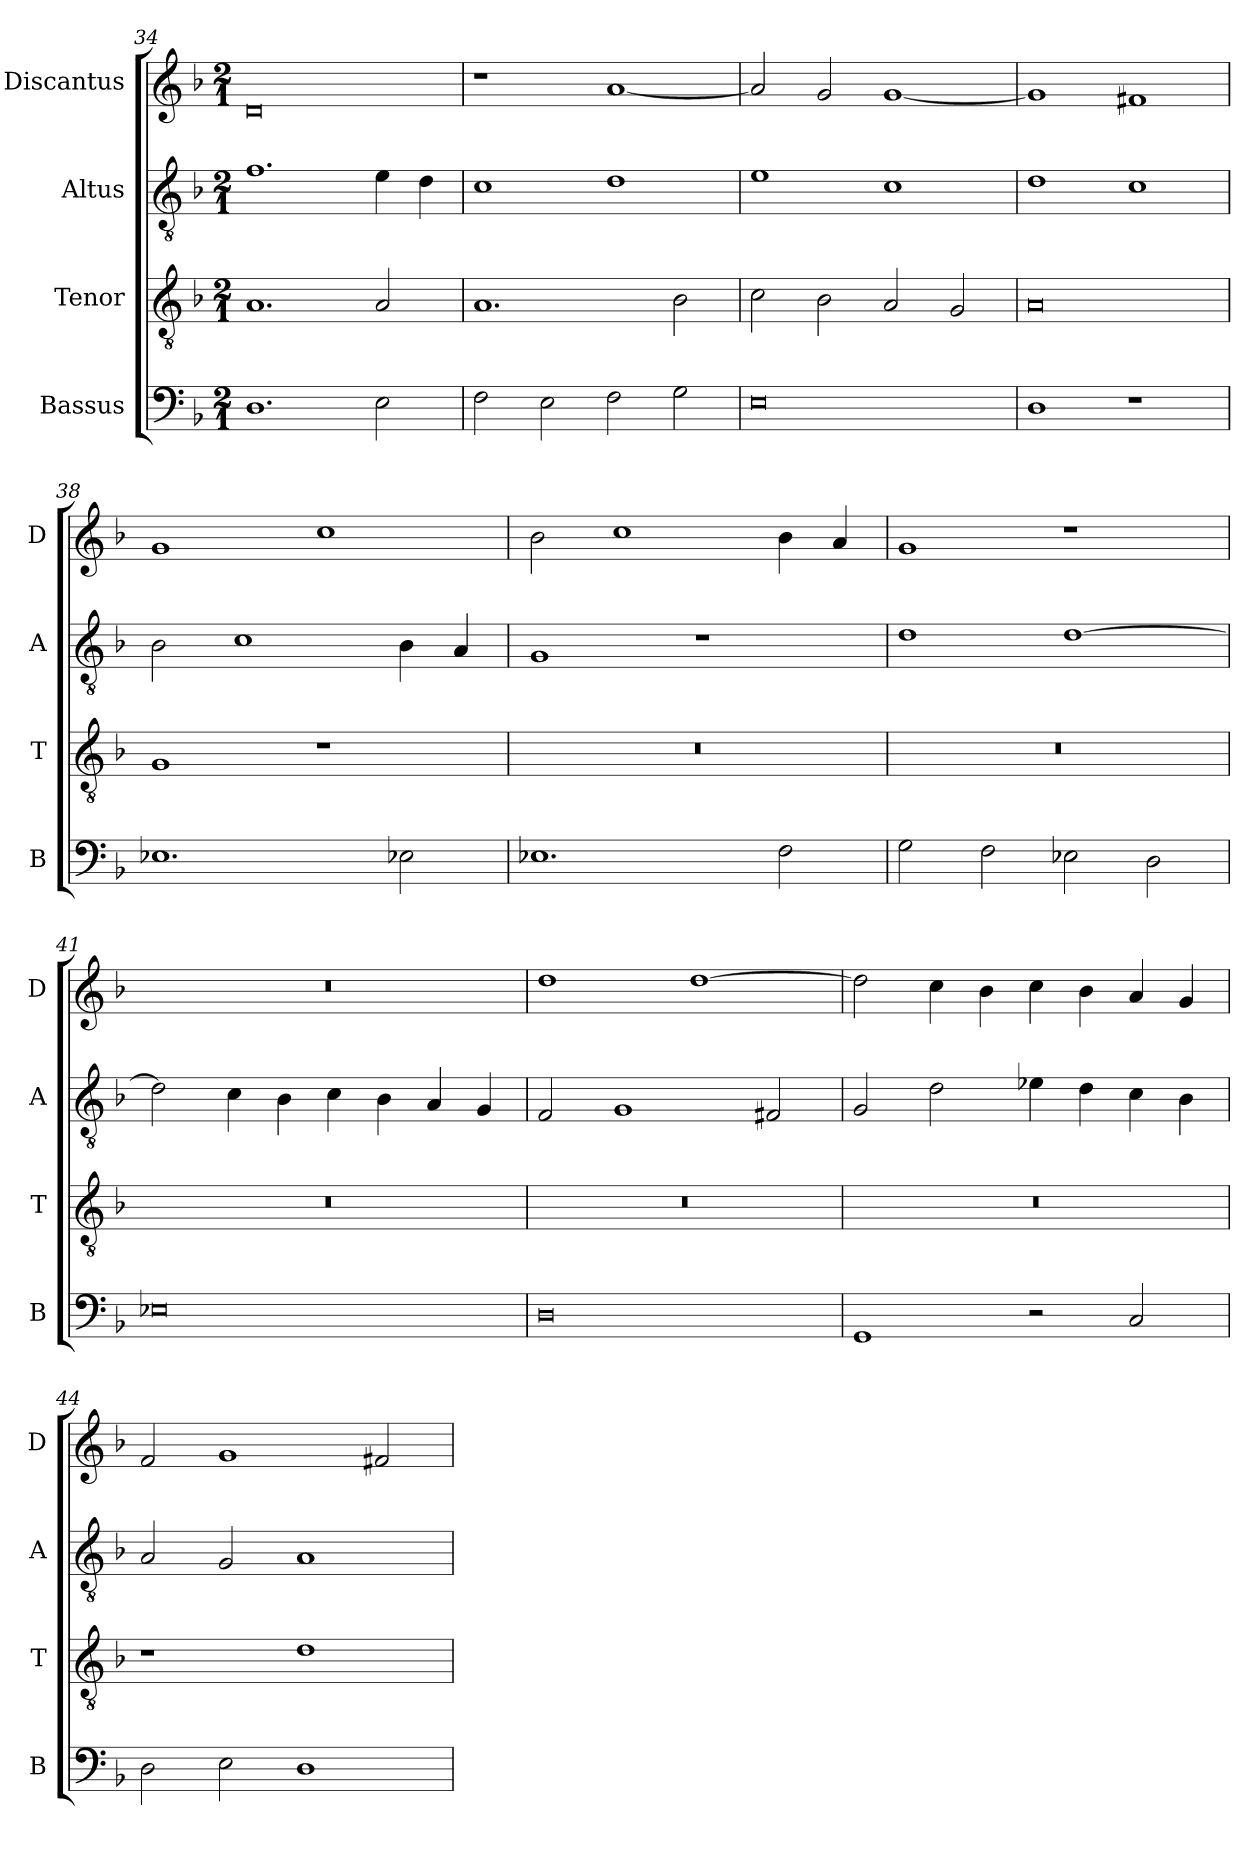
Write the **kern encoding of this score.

**kern	**kern	**kern	**kern
*part4	*part3	*part2	*part1
*staff4	*staff3	*staff2	*staff1
*I"Bassus	*I"Tenor	*I"Altus	*I"Discantus
*I'B	*I'T	*I'A	*I'D
*clefF4	*clefGv2	*clefGv2	*clefG2
*k[b-]	*k[b-]	*k[b-]	*k[b-]
*M2/1	*M2/1	*M2/1	*M2/1
=34	=34	=34	=34
1.D	1.A	1.f	0d
2E\	2A/	4e\	.
.	.	4d\	.
=35	=35	=35	=35
2F\	1.A	1c	1r
2E\	.	.	.
2F\	.	1d	[1a
2G\	2B-\	.	.
=36	=36	=36	=36
0E	2c\	1e	2a/]
.	2B-\	.	2g/
.	2A/	1c	[1g
.	2G/	.	.
=37	=37	=37	=37
1D	0A	1d	1g]
1r	.	1c	1f#X
=38	=38	=38	=38
1.E-X	1G	2B-\	1g
.	.	1c	.
.	1r	.	1cc
2E-X\	.	4B-\	.
.	.	4A/	.
=39	=39	=39	=39
1.E-X	0r	1G	2b-\
.	.	.	1cc
.	.	1r	.
2F\	.	.	4b-\
.	.	.	4a/
=40	=40	=40	=40
2G\	0r	1d	1g
2F\	.	.	.
2E-X\	.	[1d	1r
2D\	.	.	.
=41	=41	=41	=41
0E-X	0r	2d\]	0r
.	.	4c\	.
.	.	4B-\	.
.	.	4c\	.
.	.	4B-\	.
.	.	4A/	.
.	.	4G/	.
=42	=42	=42	=42
0D	0r	2F/	1dd
.	.	1G	.
.	.	.	[1dd
.	.	2F#X/	.
=43	=43	=43	=43
1GG	0r	2G/	2dd\]
.	.	2d\	4cc\
.	.	.	4b-\
2r	.	4e-X\	4cc\
.	.	4d\	4b-\
2C/	.	4c\	4a/
.	.	4B-\	4g/
=44	=44	=44	=44
2D\	1r	2A/	2f/
2E\	.	2G/	1g
1D	1d	1A	.
.	.	.	2f#X/
=	=	=	=
*-	*-	*-	*-
